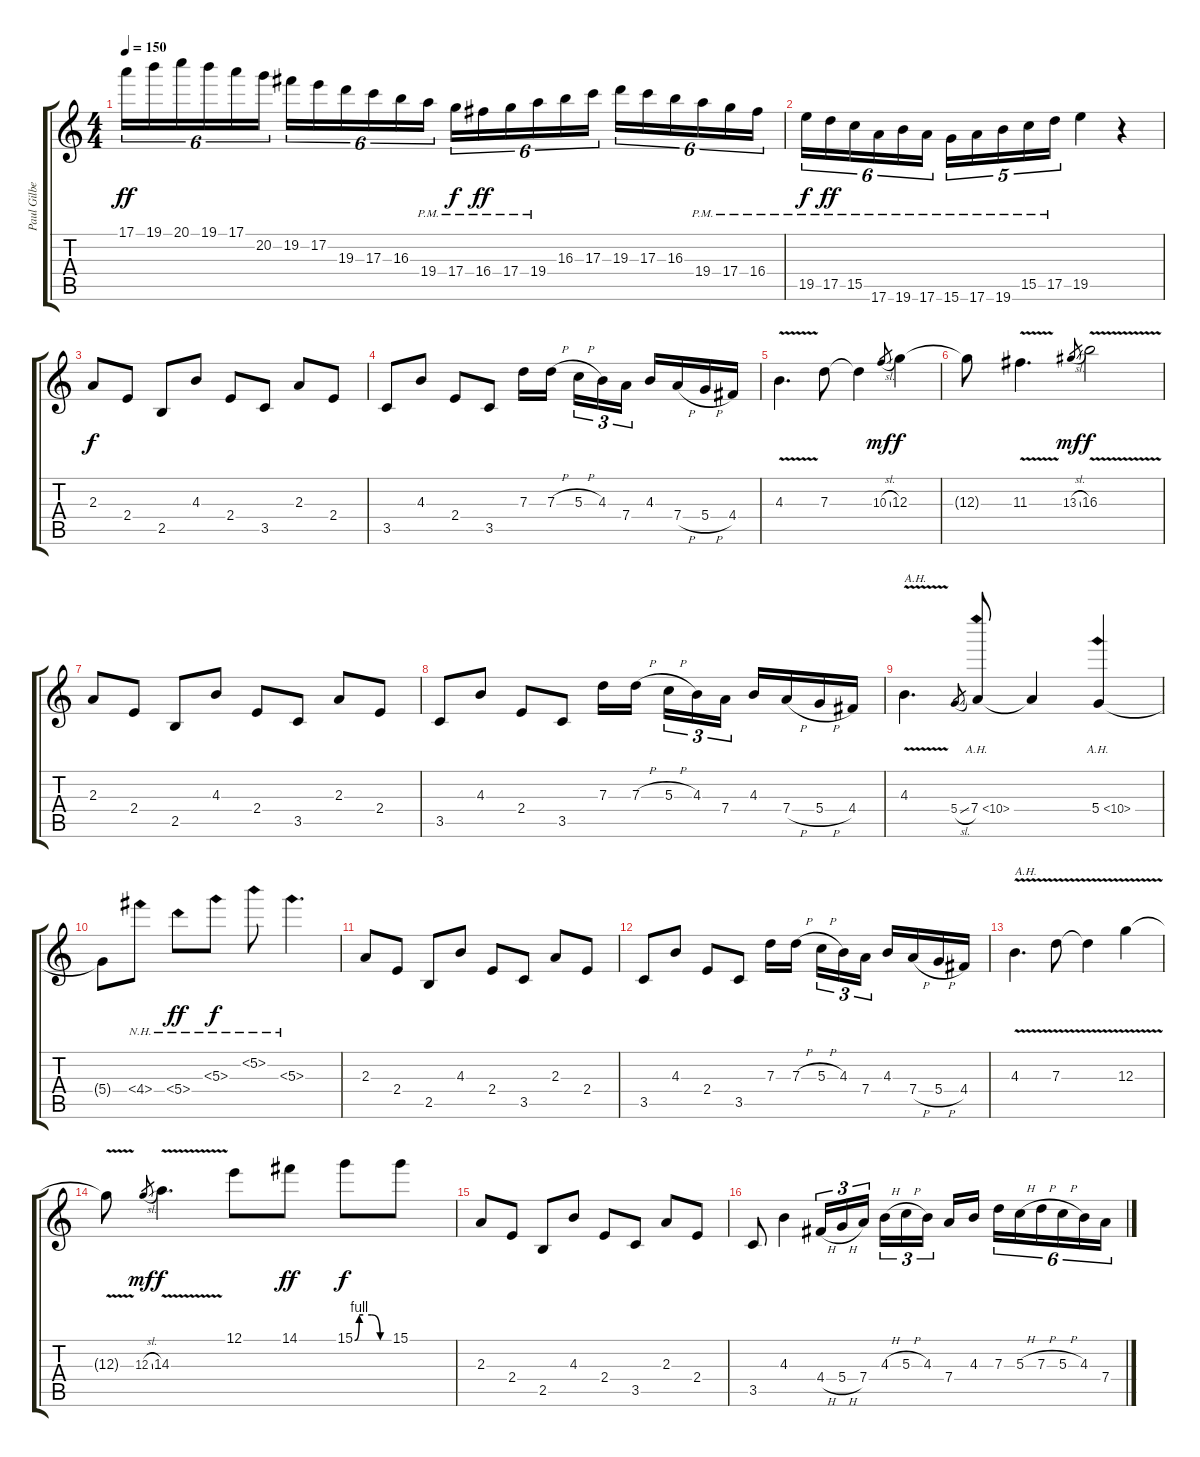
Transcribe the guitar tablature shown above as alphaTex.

\track ("Paul Gilbert (Lead Guitar)" "Paul Gilbe") {instrument distortionguitar}
\staff {score tabs}
\tuning (E4 B3 G3 D3 A2 E2) {hide}
\ts (4 4)
\tempo 150
\clef g2
\ks c
17.1.16{tu (6 4) dy ff} 19.1.16{tu (6 4)} 20.1.16{tu (6 4)} 19.1.16{tu (6 4)} 17.1.16{tu (6 4)} 20.2.16{tu (6 4)} 19.2.16{tu (6 4)} 17.2.16{tu (6 4)} 19.3.16{tu (6 4)} 17.3.16{tu (6 4)} 16.3.16{tu (6 4)} 19.4{pm}.16{tu (6 4)} 17.4{pm}.16{tu (6 4) dy f} 16.4{pm}.16{tu (6 4) dy ff} 17.4{pm}.16{tu (6 4)} 19.4{pm}.16{tu (6 4)} 16.3.16{tu (6 4)} 17.3.16{tu (6 4)} 19.3.16{tu (6 4)} 17.3.16{tu (6 4)} 16.3.16{tu (6 4)} 19.4{pm}.16{tu (6 4)} 17.4{pm}.16{tu (6 4)} 16.4{pm}.16{tu (6 4)} |
19.5{pm}.16{tu (6 4) dy f} 17.5{pm}.16{tu (6 4) dy ff} 15.5{pm}.16{tu (6 4)} 17.6{pm}.16{tu (6 4)} 19.6{pm}.16{tu (6 4)} 17.6{pm}.16{tu (6 4)} 15.6{pm}.16{tu (5 4)} 17.6{pm}.16{tu (5 4)} 19.6{pm}.16{tu (5 4)} 15.5{pm}.16{tu (5 4)} 17.5{pm}.16{tu (5 4)} 19.5.4 r.4 |
2.3.8{dy f} 2.4.8 2.5.8 4.3.8 2.4.8 3.5.8 2.3.8 2.4.8 |
3.5.8 4.3.8 2.4.8 3.5.8 7.3.16 7.3{h}.16{beam splitsecondary} 5.3{h}.16{tu (3 2)} 4.3.16{tu (3 2)} 7.4.16{tu (3 2)} 4.3.16 7.4{h}.16 5.4{h}.16 4.4.16 |
4.3{v}.4{d} 7.3.8 7.3{t}.4 10.3{sl}.8{gr dy mf} 12.3.4{dy f} |
12.3{t}.8 11.3{v}.4{d} 13.3{sl}.8{gr dy mf} 16.3{v}.2{dy f} |
2.3.8 2.4.8 2.5.8 4.3.8 2.4.8 3.5.8 2.3.8 2.4.8 |
3.5.8 4.3.8 2.4.8 3.5.8 7.3.16 7.3{h}.16{beam splitsecondary} 5.3{h}.16{tu (3 2)} 4.3.16{tu (3 2)} 7.4.16{tu (3 2)} 4.3.16 7.4{h}.16 5.4{h}.16 4.4.16 |
4.3{v}.4{d txt "A.H."} 5.4{sl}.8{gr} 7.4{ah 3}.8 7.4{t}.4 5.4{ah 5}.4 |
5.4{t}.8 4.4{nh}.8 5.4{nh}.8{dy ff} 5.3{nh}.8{dy f} 5.2{nh}.8 5.3{nh}.4{d} |
2.3.8 2.4.8 2.5.8 4.3.8 2.4.8 3.5.8 2.3.8 2.4.8 |
3.5.8 4.3.8 2.4.8 3.5.8 7.3.16 7.3{h}.16{beam splitsecondary} 5.3{h}.16{tu (3 2)} 4.3.16{tu (3 2)} 7.4.16{tu (3 2)} 4.3.16 7.4{h}.16 5.4{h}.16 4.4.16 |
4.3{v}.4{d txt "A.H."} 7.3{v}.8 7.3{t}.4 12.3{v}.4 |
12.3{t}.8 12.3{sl}.8{gr dy mf} 14.3{v}.4{d dy f} 12.1.8 14.1.8{dy ff} 15.1{be (custom 0 0 8 4 15 4 30 4 45 0 60 0)}.8{dy f} 15.1.8 |
2.3.8 2.4.8 2.5.8 4.3.8 2.4.8 3.5.8 2.3.8 2.4.8 |
3.5.8 4.3.4 4.4{h}.16{tu (3 2)} 5.4{h}.16{tu (3 2)} 7.4.16{tu (3 2)} 4.3{h}.16{tu (3 2)} 5.3{h}.16{tu (3 2)} 4.3.16{tu (3 2) beam splitsecondary} 7.4.16 4.3.16 7.3.16{tu (6 4)} 5.3{h}.16{tu (6 4)} 7.3{h}.16{tu (6 4)} 5.3{h}.16{tu (6 4)} 4.3.16{tu (6 4)} 7.4.16{tu (6 4)}
